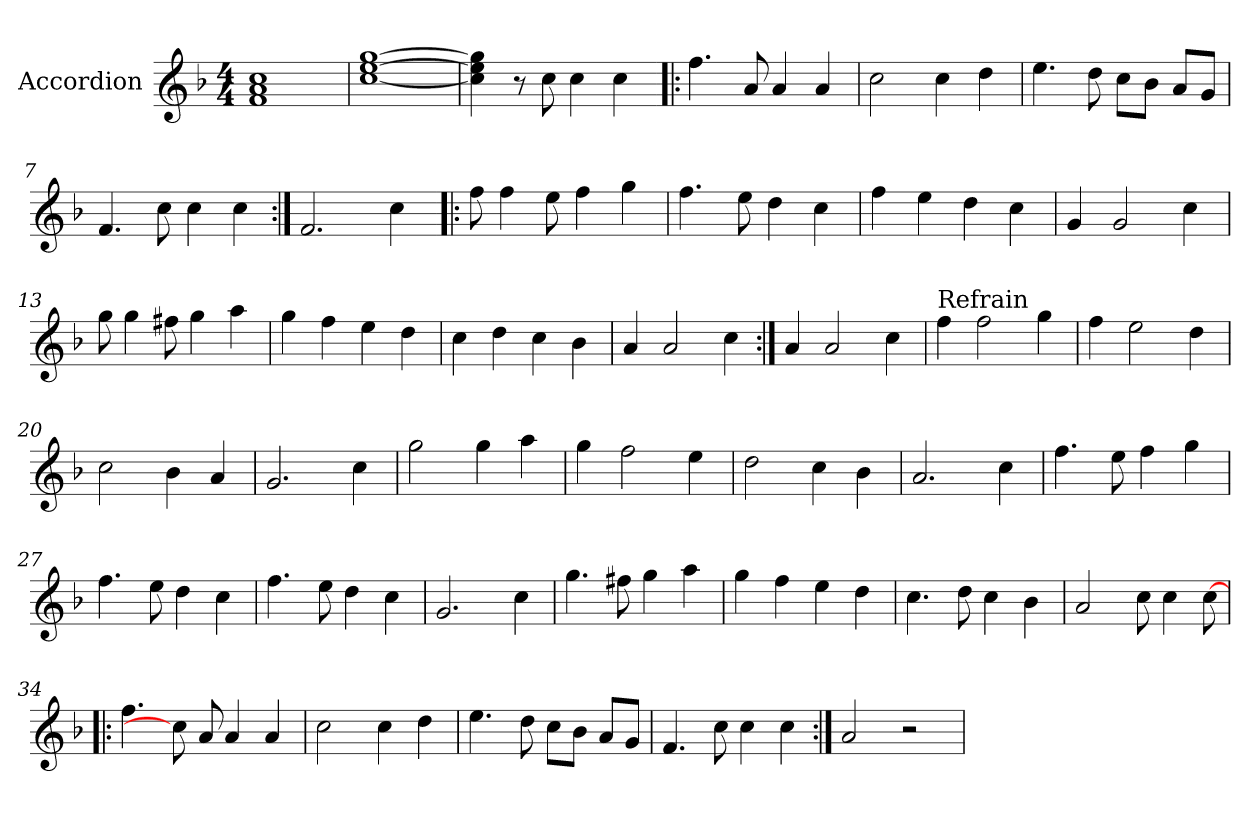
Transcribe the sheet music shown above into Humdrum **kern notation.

**kern
*part1
*staff1
*I"Accordion
*I'Acc
*clefG2
*k[b-]
*F:
*M4/4
*MM120
=1
1f 1a 1cc
=2
[1cc [1ee [1gg
=3
4cc\] 4ee\] 4gg\]
8r
8cc\
4cc\
4cc\
=4!|:
*MM180
4.ff\
8a/
4a/
4a/
=5
2cc\
4cc\
4dd\
=6
4.ee\
8dd\
8cc\L
8b-\J
8a/L
8g/J
=7
4.f/
8cc\
4cc\
4cc\
=8:|!
2.f/
4cc\
=9!|:
8ff\
4ff\
8ee\
4ff\
4gg\
!!LO:LB:g=z
=10
4.ff\
8ee\
4dd\
4cc\
=11
4ff\
4ee\
4dd\
4cc\
=12
4g/
2g/
4cc\
=13
8gg\
4gg\
8ff#X\
4gg\
4aa\
=14
4gg\
4ff\
4ee\
4dd\
=15
4cc\
4dd\
4cc\
4b-\
=16
4a/
2a/
4cc\
=17:|!
4a/
2a/
4cc\
=18
!LO:TX:a:t=Refrain
4ff\
2ff\
4gg\
=19
4ff\
2ee\
4dd\
!!LO:LB:g=z
=20
2cc\
4b-\
4a/
=21
2.g/
4cc\
=22
2gg\
4gg\
4aa\
=23
4gg\
2ff\
4ee\
=24
2dd\
4cc\
4b-\
=25
2.a/
4cc\
=26
4.ff\
8ee\
4ff\
4gg\
=27
4.ff\
8ee\
4dd\
4cc\
=28
4.ff\
8ee\
4dd\
4cc\
=29
2.g/
4cc\
=30
4.gg\
8ff#X\
4gg\
4aa\
!!LO:LB:g=z
=31
4gg\
4ff\
4ee\
4dd\
=32
4.cc\
8dd\
4cc\
4b-\
=33
2a/
8cc\
4cc\
[8cc\
=34!|:
4.ff\
8cc\]
8a/
4a/
4a/
=35
2cc\
4cc\
4dd\
=36
4.ee\
8dd\
8cc\L
8b-\J
8a/L
8g/J
=37
4.f/
8cc\
4cc\
4cc\
=38:|!
2a/
2r
=
*-
